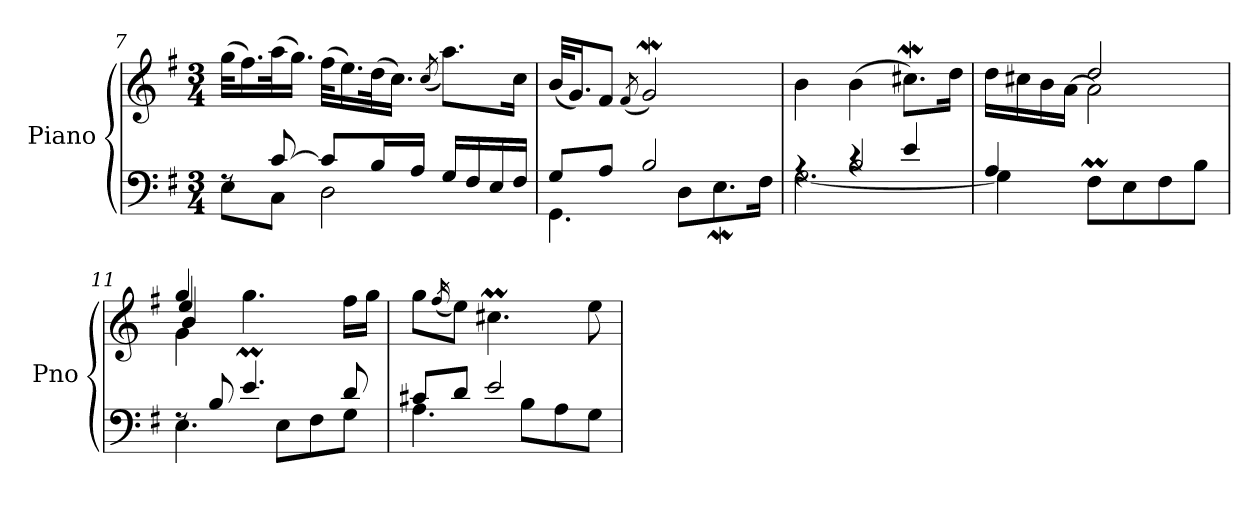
**kern	**kern
*part1	*part1
*staff2	*staff1
*I"Piano	*
*I'Pno	*
*clefF4	*clefG2
*k[f#]	*k[f#]
*M3/4	*M3/4
=7	=7
*^	*
8rF	8E\L	(>32gg\KLL
.	.	16.ff#\)
[8c/	8C\J	(>32aa\K
.	.	16.gg\JJ)
8c/L]	2D\	(>32ff#\KLL
.	.	16.ee\)
16B/L	.	(>32dd\K
.	.	16.cc\JJ)
16A/JJ	.	.
.	.	(>8qcc/
16G/LL	.	8.aa\L)
16F#/	.	.
16E/	.	.
16F#/JJ	.	16cc\Jk
=8	=8	=8
8G/L	4.GG\	(<32b/KLL
.	.	16.g/J)
8A/J	.	8f#/J
.	.	(<8qf#/
2B/	.	2gw/)
.	8D\L	.
.	8.EW\	.
.	16F#\Jk	.
!!LO:LB:g=z
=9	=9	=9
*	*^	*
4rA	[2.G\	4ryy	4b\
4rc	.	2B/	(>4b\
4e/	.	.	8.cc#XW\L)
.	.	.	16dd\Jk
*	*v	*v	*
=10	=10	=10
*	*	*^
4A/	4G\]	16dd\LL	4ryy
.	.	16cc#X\	.
.	.	16b\	.
.	.	[16a\JJ	.
8F#m\L	2ryy	2a\]	2dd/
8E\	.	.	.
8F#\	.	.	.
8B\J	.	.	.
=11	=11	=11	=11
*	*	*^	*^
8rF	4.E\	4gg:/	4g\	4ee/	4b/
8B/	.	.	.	.	.
4.e/	.	2ryy	4.ggM\	2ryy	2ryy
.	8E\L	.	.	.	.
.	8F#\	.	.	.	.
8d/	8G\J	.	16ff#\LL	.	.
.	.	.	16gg\JJ	.	.
*	*	*v	*v	*v	*v
=12	=12	=12
8c#X/L	4.A\	8gg\L
.	.	(<16qff#/
8d/J	.	8ee\J)
2e/	.	4.cc#Xm\
.	8B\L	.
.	8A\	.
.	8G\J	8ee\
*v	*v	*
=	=
*-	*-
